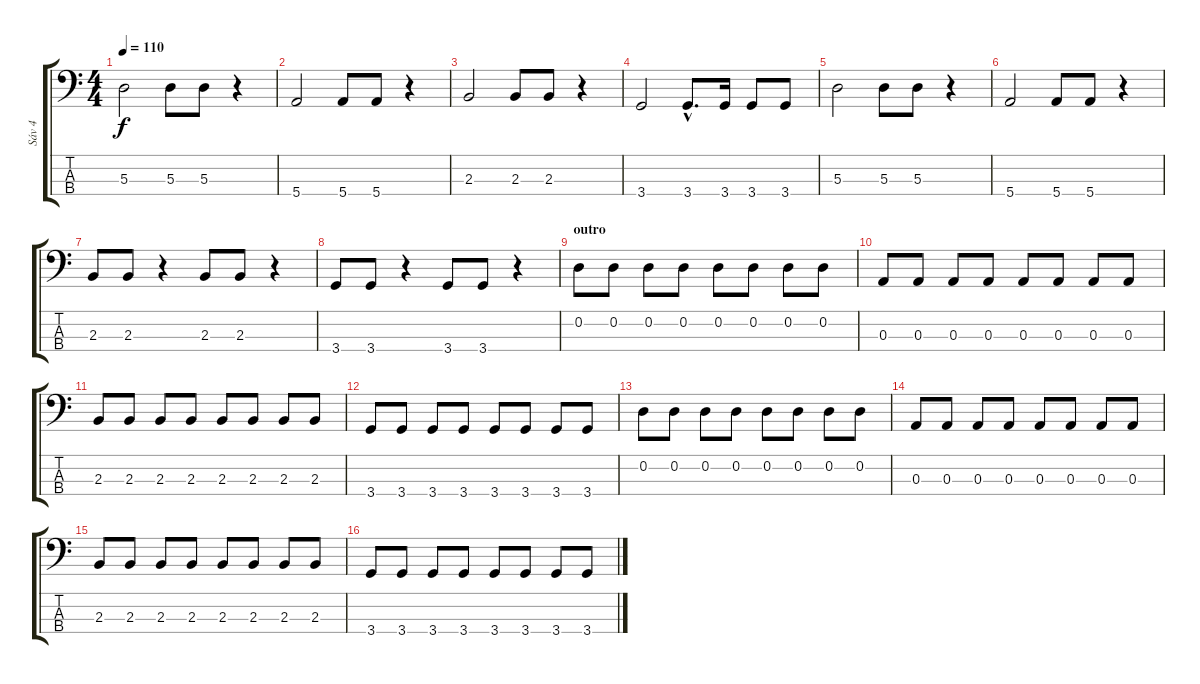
\track ("Sáv 4" "Sáv 4") {instrument electricbasspick}
\staff {score tabs}
\tuning (G2 D2 A1 E1) {hide}
\ts (4 4)
\tempo 110
\clef f4
\ks c
5.3.2{dy f} 5.3.8 5.3.8 r.4 |
5.4.2 5.4.8 5.4.8 r.4 |
2.3.2 2.3.8 2.3.8 r.4 |
3.4.2 3.4{hac}.8{d} 3.4.16 3.4.8 3.4.8 |
5.3.2 5.3.8 5.3.8 r.4 |
5.4.2 5.4.8 5.4.8 r.4 |
2.3.8 2.3.8 r.4 2.3.8 2.3.8 r.4 |
3.4.8 3.4.8 r.4 3.4.8 3.4.8 r.4 |
\section ("" "outro")
0.2.8 0.2.8 0.2.8 0.2.8 0.2.8 0.2.8 0.2.8 0.2.8 |
0.3.8 0.3.8 0.3.8 0.3.8 0.3.8 0.3.8 0.3.8 0.3.8 |
2.3.8 2.3.8 2.3.8 2.3.8 2.3.8 2.3.8 2.3.8 2.3.8 |
3.4.8 3.4.8 3.4.8 3.4.8 3.4.8 3.4.8 3.4.8 3.4.8 |
0.2.8 0.2.8 0.2.8 0.2.8 0.2.8 0.2.8 0.2.8 0.2.8 |
0.3.8 0.3.8 0.3.8 0.3.8 0.3.8 0.3.8 0.3.8 0.3.8 |
2.3.8 2.3.8 2.3.8 2.3.8 2.3.8 2.3.8 2.3.8 2.3.8 |
3.4.8 3.4.8 3.4.8 3.4.8 3.4.8 3.4.8 3.4.8 3.4.8
